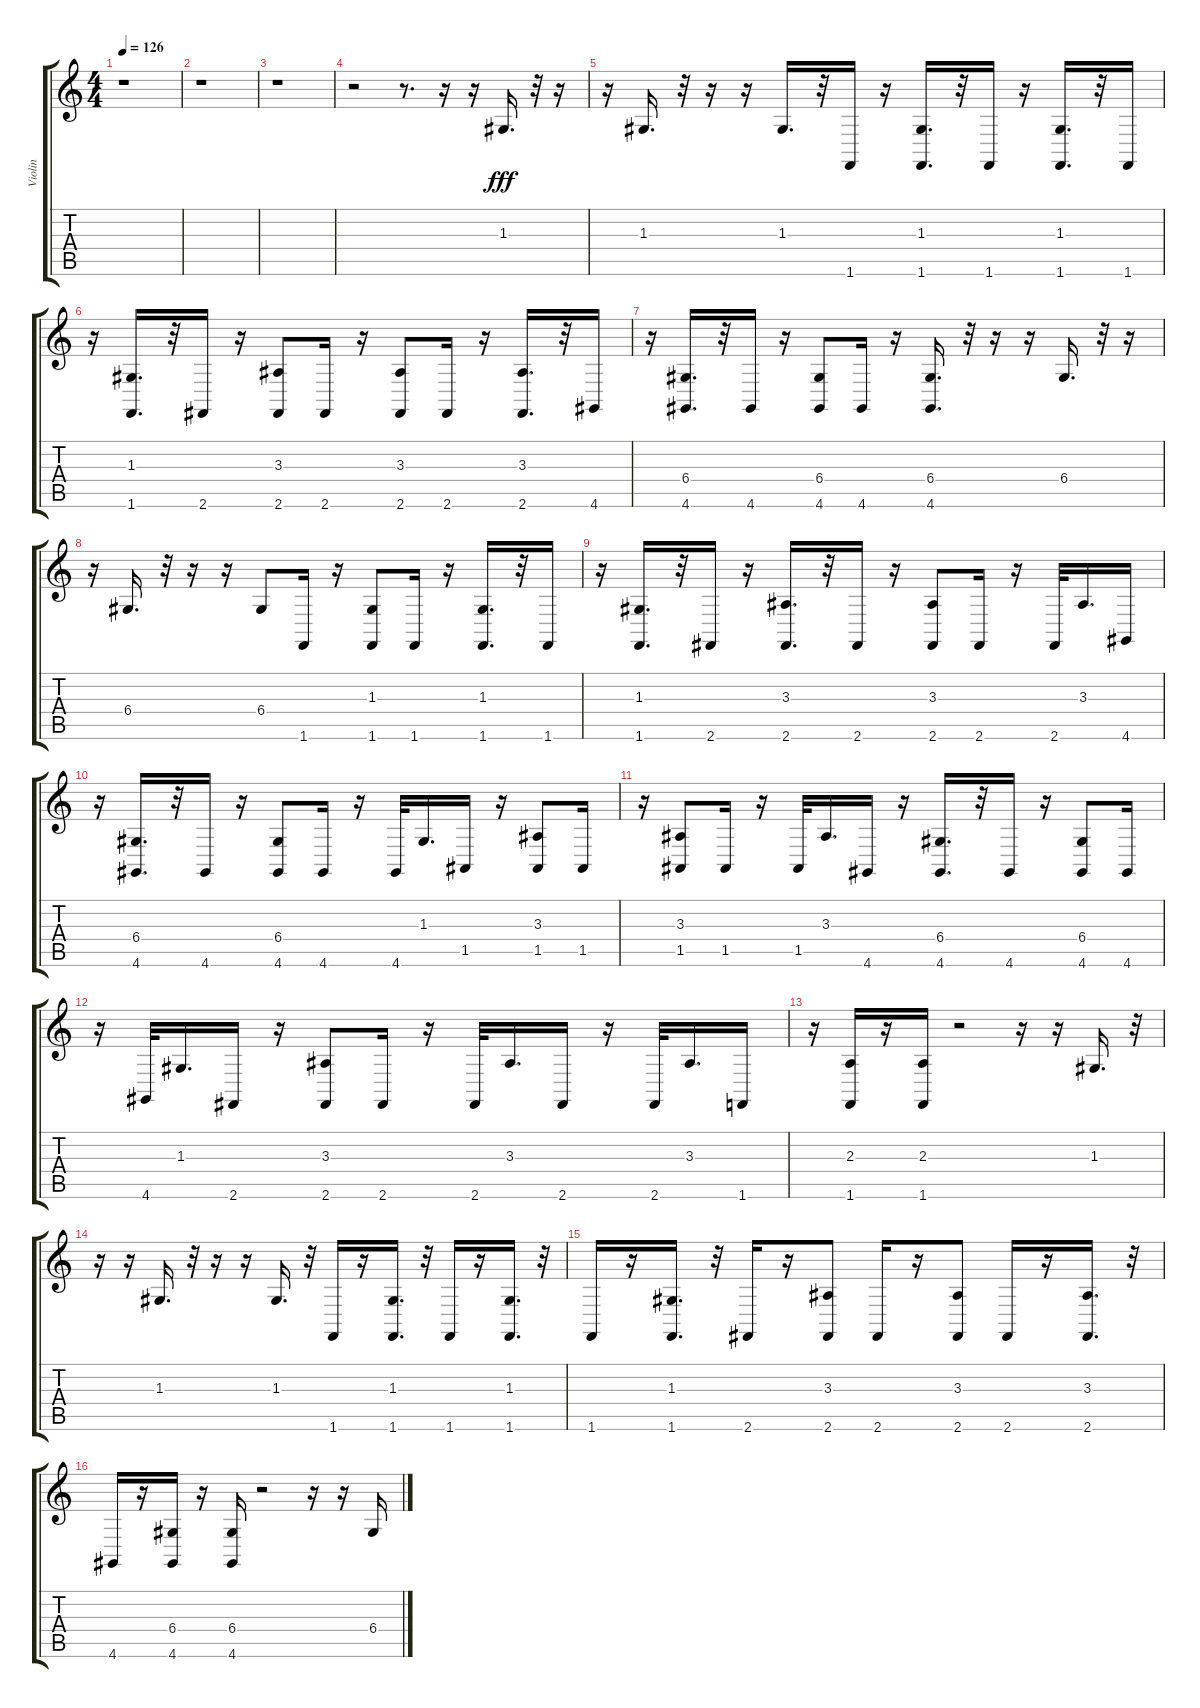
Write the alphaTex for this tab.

\track ("Violin" "Violin") {instrument violin}
\staff {score tabs}
\tuning (E4 B3 G3 D3 A2 E2) {hide}
\ts (4 4)
\tempo 126
\clef g2
\ks c
r.1{dy fff} |
r.1 |
r.1 |
r.2 r.8{d} r.16 r.16 1.3.16{d} r.32 r.16 |
r.16 1.3.16{d} r.32 r.16 r.16 1.3.16{d} r.32 1.6.16 r.16 (1.3 1.6).16{d} r.32 1.6.16 r.16 (1.3 1.6).16{d} r.32 1.6.16 |
r.16 (1.3 1.6).16{d} r.32 2.6.16 r.16 (3.3 2.6).8 2.6.16 r.16 (3.3 2.6).8 2.6.16 r.16 (3.3 2.6).16{d} r.32 4.6.16 |
r.16 (6.4 4.6).16{d} r.32 4.6.16 r.16 (6.4 4.6).8 4.6.16 r.16 (6.4 4.6).16{d} r.32 r.16 r.16 6.4.16{d} r.32 r.16 |
r.16 6.4.16{d} r.32 r.16 r.16 6.4.8 1.6.16 r.16 (1.3 1.6).8 1.6.16 r.16 (1.3 1.6).16{d} r.32 1.6.16 |
r.16 (1.3 1.6).16{d} r.32 2.6.16 r.16 (3.3 2.6).16{d} r.32 2.6.16 r.16 (3.3 2.6).8 2.6.16 r.16 2.6.32 3.3.16{d} 4.6.16 |
r.16 (6.4 4.6).16{d} r.32 4.6.16 r.16 (6.4 4.6).8 4.6.16 r.16 4.6.32 1.3.16{d} 1.5.16 r.16 (3.3 1.5).8 1.5.16 |
r.16 (3.3 1.5).8 1.5.16 r.16 1.5.32 3.3.16{d} 4.6.16 r.16 (6.4 4.6).16{d} r.32 4.6.16 r.16 (6.4 4.6).8 4.6.16 |
r.16 4.6.32 1.3.16{d} 2.6.16 r.16 (3.3 2.6).8 2.6.16 r.16 2.6.32 3.3.16{d} 2.6.16 r.16 2.6.32 3.3.16{d} 1.6.16 |
r.16 (2.3 1.6).16 r.16 (2.3 1.6).16 r.2 r.16 r.16 1.3.16{d} r.32 |
r.16 r.16 1.3.16{d} r.32 r.16 r.16 1.3.16{d} r.32 1.6.16 r.16 (1.3 1.6).16{d} r.32 1.6.16 r.16 (1.3 1.6).16{d} r.32 |
1.6.16 r.16 (1.3 1.6).16{d} r.32 2.6.16 r.16 (3.3 2.6).8 2.6.16 r.16 (3.3 2.6).8 2.6.16 r.16 (3.3 2.6).16{d} r.32 |
4.6.16 r.16 (6.4 4.6).16 r.16 (6.4 4.6).16 r.2 r.16 r.16 6.4.16
